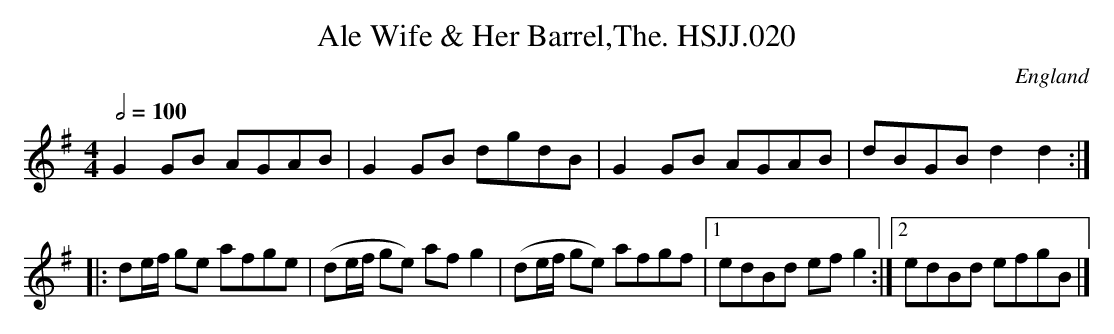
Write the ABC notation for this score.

X:1
T:Ale Wife & Her Barrel,The. HSJJ.020
M:4/4
L:1/8
Q:1/2=100
O:England
K:G
G2GB AGAB|G2GB dgdB|G2GB AGAB|dBGBd2d2:|
|:de/f/ ge afge|(de/f/ ge) afg2|(de/f/ ge) afgf|1edBd efg2:|2edBd efgB|]
